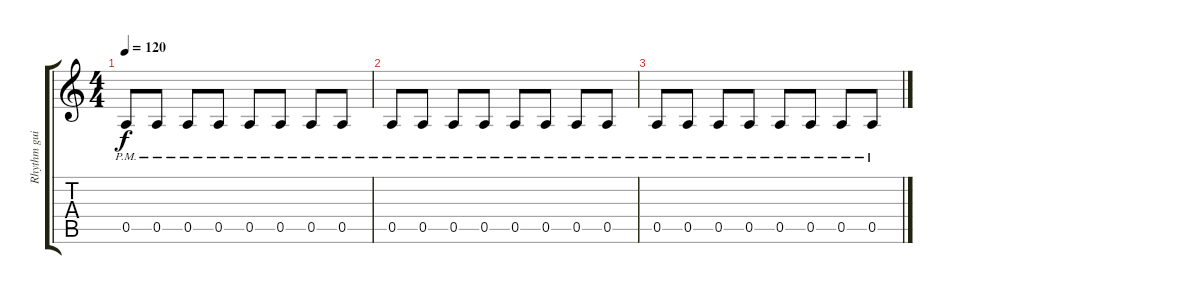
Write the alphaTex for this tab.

\track ("Rhythm guitar" "Rhythm gui") {instrument overdrivenguitar}
\staff {score tabs}
\tuning (E4 B3 G3 D3 A2 E2) {hide}
\ts (4 4)
\tempo 120
\clef g2
\ks c
0.5{pm}.8{dy f} 0.5{pm}.8 0.5{pm}.8 0.5{pm}.8 0.5{pm}.8 0.5{pm}.8 0.5{pm}.8 0.5{pm}.8 |
0.5{pm}.8 0.5{pm}.8 0.5{pm}.8 0.5{pm}.8 0.5{pm}.8 0.5{pm}.8 0.5{pm}.8 0.5{pm}.8 |
0.5{pm}.8 0.5{pm}.8 0.5{pm}.8 0.5{pm}.8 0.5{pm}.8 0.5{pm}.8 0.5{pm}.8 0.5{pm}.8
